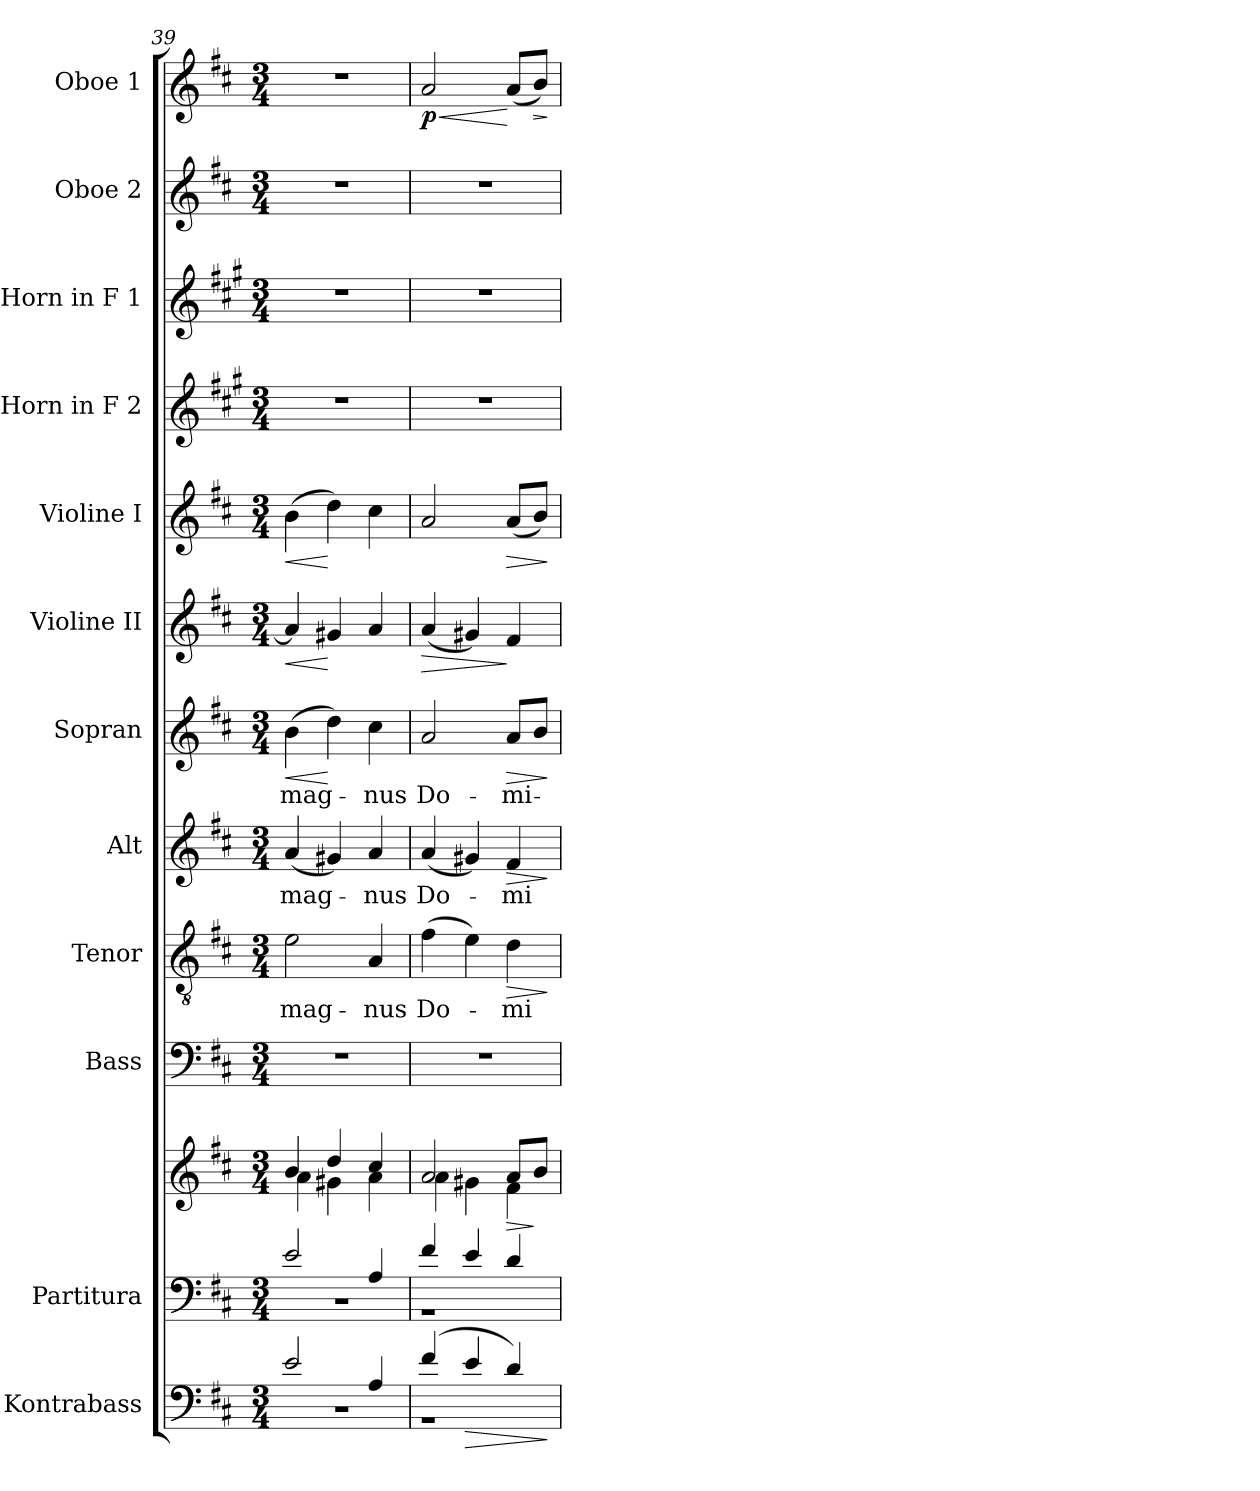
**kern	**dynam	**kern	**kern	**dynam	**kern	**kern	**text	**dynam	**kern	**text	**dynam	**kern	**text	**dynam	**kern	**dynam	**kern	**dynam	**kern	**kern	**kern	**kern	**dynam
*part12	*part12	*part11	*part11	*part11	*part10	*part9	*part9	*part9	*part8	*part8	*part8	*part7	*part7	*part7	*part6	*part6	*part5	*part5	*part4	*part3	*part2	*part1	*part1
*staff13	*staff13	*staff12	*staff11	*staff11/12	*staff10	*staff9	*staff9	*staff9	*staff8	*staff8	*staff8	*staff7	*staff7	*staff7	*staff6	*staff6	*staff5	*staff5	*staff4	*staff3	*staff2	*staff1	*staff1
*I"Kontrabass	*	*I"Partitura	*	*	*I"Bass	*I"Tenor	*	*	*I"Alt	*	*	*I"Sopran	*	*	*I"Violine II	*	*I"Violine I	*	*I"Horn in F 2	*I"Horn in F 1	*I"Oboe 2	*I"Oboe 1	*
*I'Kb.	*	*	*	*	*I'B.	*I'T.	*	*	*I'A.	*	*	*I'S.	*	*	*I'Vl. II	*	*I'Vl. I	*	*	*	*I'Ob. 2	*I'Ob. 1	*
*clefF4	*	*clefF4	*clefG2	*	*clefF4	*clefGv2	*	*	*clefG2	*	*	*clefG2	*	*	*clefG2	*	*clefG2	*	*clefG2	*clefG2	*clefG2	*clefG2	*
*ITrd7c12	*	*	*	*	*	*	*	*	*	*	*	*	*	*	*	*	*	*	*ITrd4c7	*ITrd4c7	*	*	*
*k[f#c#]	*	*k[f#c#]	*k[f#c#]	*	*k[f#c#]	*k[f#c#]	*	*	*k[f#c#]	*	*	*k[f#c#]	*	*	*k[f#c#]	*	*k[f#c#]	*	*k[f#c#]	*k[f#c#]	*k[f#c#]	*k[f#c#]	*
*D:	*	*D:	*D:	*	*D:	*D:	*	*	*D:	*	*	*D:	*	*	*D:	*	*D:	*	*D:	*D:	*D:	*D:	*
*M3/4	*	*M3/4	*M3/4	*	*M3/4	*M3/4	*	*	*M3/4	*	*	*M3/4	*	*	*M3/4	*	*M3/4	*	*M3/4	*M3/4	*M3/4	*M3/4	*
=39	=39	=39	=39	=39	=39	=39	=39	=39	=39	=39	=39	=39	=39	=39	=39	=39	=39	=39	=39	=39	=39	=39	=39
*^	*	*^	*	*	*	*	*	*	*	*	*	*	*	*	*	*	*	*	*	*	*	*	*
!	!LO:N:vis=1	!	!	!LO:N:vis=1	!	!	!	!	!LO:LY:b	!	!	!LO:LY:b	!	!	!LO:LY:b	!LO:HP:b	!	!LO:HP:b	!	!LO:HP:b	!	!	!	!	!
*	*	*	*	*	*^	*	*	*	*	*	*	*	*	*	*	*	*	*	*	*	*	*	*	*	*
2E/	2.r	.	2e/	2.r	4b/	4a\	.	2.r	2e\	mag-	.	(<4a/	mag-	.	(>4b\	mag-	<	4a/]	<	(>4b\	<	2.r	2.r	2.r	2.r	.
.	.	.	.	.	4dd/	4g#X\	.	.	.	.	.	4g#X/)	.	.	4dd\)	.	[	4g#X/	[	4dd\)	[	.	.	.	.	.
!	!	!	!	!	!	!	!	!	!	!LO:LY:b	!	!	!LO:LY:b	!	!	!LO:LY:b	!	!	!	!	!	!	!	!	!	!
4AA/	.	.	4A/	.	4cc#/	4a\	.	.	4A/	-nus	.	4a/	-nus	.	4cc#\	-nus	.	4a/	.	4cc#\	.	.	.	.	.	.
=40	=40	=40	=40	=40	=40	=40	=40	=40	=40	=40	=40	=40	=40	=40	=40	=40	=40	=40	=40	=40	=40	=40	=40	=40	=40	=40
!	!LO:N:vis=1	!	!	!LO:N:vis=1	!	!	!	!	!	!LO:LY:b	!	!	!LO:LY:b	!	!	!LO:LY:b	!	!	!LO:HP:b	!	!	!	!	!	!	!LO:HP:b
!	!	!	!	!	!	!	!	!	!	!	!	!	!	!	!	!	!	!	!	!	!	!	!	!	!	!LO:DY:n=1:b
(<4F#/	2.r	.	4f#/	2.r	2a/	4a\	.	2.r	(>4f#\	Do-	.	(<4a/	Do-	.	2a/	Do-	.	(<4a/	>	2a/	.	2.r	2.r	2.r	2a/	< p
!	!	!LO:HP:b	!	!	!	!	!	!	!	!	!	!	!	!	!	!	!	!	!	!	!	!	!	!	!	!
4E/	.	>	4e/	.	.	4g#X\	.	.	4e\)	.	.	4g#X/)	.	.	.	.	.	4g#X/)	.	.	.	.	.	.	.	.
!	!	!	!	!	!	!	!LO:HP:b	!	!	!LO:LY:b	!LO:HP:b	!	!LO:LY:b	!LO:HP:b	!	!LO:LY:b	!LO:HP:b	!	!	!	!LO:HP:b	!	!	!	!	!
4D/)	.	.	4d/	.	8a/L	4f#\	>	.	4d\	-mi-	>	4f#/	-mi-	>	8a/L	-mi-	>	4f#/	]	(<8a/L	>	.	.	.	(<8a/L	[
!	!	!	!	!	!	!	!	!	!	!	!	!	!	!	!	!	!	!	!	!	!	!	!	!	!	!LO:HP:b
.	.	.	.	.	8b/J	.	]	.	.	.	.	.	.	.	8b/J	.	.	.	.	8b/J)	.	.	.	.	8b/J)	>
*v	*v	*	*	*	*	*	*	*	*	*	*	*	*	*	*	*	*	*	*	*	*	*	*	*	*	*
*	*	*v	*v	*	*	*	*	*	*	*	*	*	*	*	*	*	*	*	*	*	*	*	*	*	*
*	*	*	*v	*v	*	*	*	*	*	*	*	*	*	*	*	*	*	*	*	*	*	*	*	*
.	]	.	.	.	.	.	.	]	.	.	]	.	.	]	.	.	.	]	.	.	.	.	]
=	=	=	=	=	=	=	=	=	=	=	=	=	=	=	=	=	=	=	=	=	=	=	=
*-	*-	*-	*-	*-	*-	*-	*-	*-	*-	*-	*-	*-	*-	*-	*-	*-	*-	*-	*-	*-	*-	*-	*-
